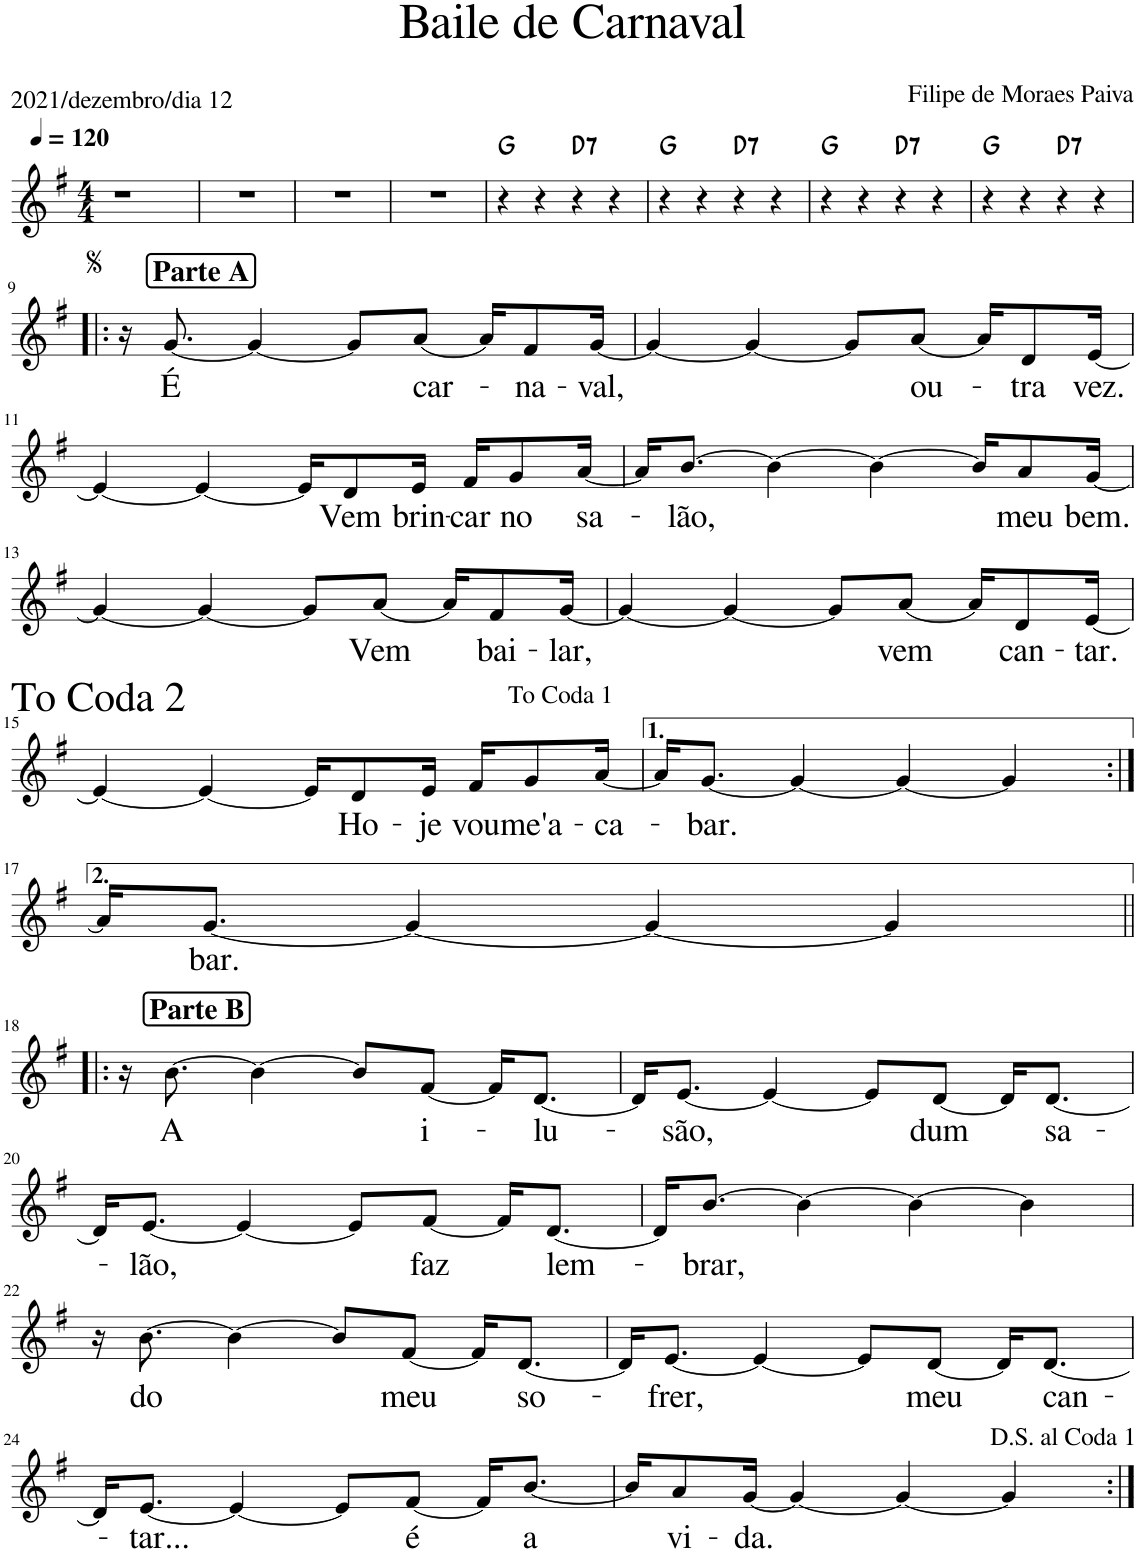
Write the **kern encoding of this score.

**kern	**text	**harte
*part1	*part1	*part1
*staff1	*staff1	*
*I"P A	*	*
*I'P A	*	*
*clefG2	*	*
*Trd1c2	*	*
*k[f#]	*	*
*M4/4	*	*
*MM120	*	*
=1	=1	=1
1r	.	.
=2	=2	=2
1r	.	.
=3	=3	=3
1r	.	.
=4	=4	=4
1r	.	.
=5	=5	=5
4r	.	G:maj
4r	.	.
!	!	!LO:H:kt=7
4r	.	D:7
4r	.	.
=6	=6	=6
4r	.	G:maj
4r	.	.
!	!	!LO:H:kt=7
4r	.	D:7
4r	.	.
=7	=7	=7
4r	.	G:maj
4r	.	.
!	!	!LO:H:kt=7
4r	.	D:7
4r	.	.
=8	=8	=8
4r	.	G:maj
4r	.	.
!	!	!LO:H:kt=7
4r	.	D:7
4r	.	.
!!LO:LB:g=z
!!LO:REH:place=s1:a:B:cj:fs=14:t=Parte A
=9!|:	=9!|:	=9!|:
16r	.	.
!	!LO:LY:b	!
[8.g/	É	.
4g/_	.	.
8g/L]	.	.
!	!LO:LY:b	!
[8a/J	car-	.
16a/KL]	.	.
!	!LO:LY:b	!
8f#/	-na-	.
!	!LO:LY:b	!
[16g/Jk	-val,	.
=10	=10	=10
4g/_	.	.
4g/_	.	.
8g/L]	.	.
!	!LO:LY:b	!
[8a/J	ou-	.
16a/KL]	.	.
!	!LO:LY:b	!
8d/	-tra	.
!	!LO:LY:b	!
[16e/Jk	vez.	.
!!LO:LB:g=z
=11	=11	=11
4e/_	.	.
4e/_	.	.
16e/KL]	.	.
!	!LO:LY:b	!
8d/	Vem	.
!	!LO:LY:b	!
16e/Jk	brin-	.
!	!LO:LY:b	!
16f#/KL	-car	.
!	!LO:LY:b	!
8g/	no	.
!	!LO:LY:b	!
[16a/Jk	sa-	.
=12	=12	=12
16a/KL]	.	.
!	!LO:LY:b	!
[8.b/J	-lão,	.
4b\_	.	.
4b\_	.	.
16b/KL]	.	.
!	!LO:LY:b	!
8a/	meu	.
!	!LO:LY:b	!
[16g/Jk	bem.	.
!!LO:LB:g=z
=13	=13	=13
4g/_	.	.
4g/_	.	.
8g/L]	.	.
!	!LO:LY:b	!
[8a/J	Vem	.
16a/KL]	.	.
!	!LO:LY:b	!
8f#/	bai-	.
!	!LO:LY:b	!
[16g/Jk	-lar,	.
=14	=14	=14
4g/_	.	.
4g/_	.	.
8g/L]	.	.
!	!LO:LY:b	!
[8a/J	vem	.
16a/KL]	.	.
!	!LO:LY:b	!
8d/	can-	.
!	!LO:LY:b	!
[16e/Jk	-tar.	.
!!LO:LB:g=z
=15	=15	=15
4e/_	.	.
4e/_	.	.
16e/KL]	.	.
!	!LO:LY:b	!
8d/	Ho-	.
!	!LO:LY:b	!
16e/Jk	-je	.
!	!LO:LY:b	!
16f#/KL	vou	.
!	!LO:LY:b	!
8g/	me'a-	.
!	!LO:LY:b	!
[16a/Jk	-ca-	.
!LO:TX:a:t=To Coda 1	!	!
=16	=16	=16
16a/KL]	.	.
!	!LO:LY:b	!
[8.g/J	-bar.	.
4g/_	.	.
4g/_	.	.
4g/]	.	.
!!LO:LB:g=z
=17:|!	=17:|!	=17:|!
[qa	.	.
16a/KL]	.	.
!	!LO:LY:b	!
[8.g/J	bar.	.
4g/_	.	.
4g/_	.	.
4g/]	.	.
!!LO:LB:g=z
!!LO:REH:place=s1:a:B:cj:fs=14:t=Parte B
=18!|:	=18!|:	=18!|:
16r	.	.
!	!LO:LY:b	!
[8.b\	A	.
4b\_	.	.
8b/L]	.	.
!	!LO:LY:b	!
[8f#/J	i-	.
16f#/KL]	.	.
!	!LO:LY:b	!
[8.d/J	-lu-	.
=19	=19	=19
16d/KL]	.	.
!	!LO:LY:b	!
[8.e/J	-são,	.
4e/_	.	.
8e/L]	.	.
!	!LO:LY:b	!
[8d/J	dum	.
16d/KL]	.	.
!	!LO:LY:b	!
[8.d/J	sa-	.
!!LO:LB:g=z
=20	=20	=20
16d/KL]	.	.
!	!LO:LY:b	!
[8.e/J	-lão,	.
4e/_	.	.
8e/L]	.	.
!	!LO:LY:b	!
[8f#/J	faz	.
16f#/KL]	.	.
!	!LO:LY:b	!
[8.d/J	lem-	.
=21	=21	=21
16d/KL]	.	.
!	!LO:LY:b	!
[8.b/J	-brar,	.
4b\_	.	.
4b\_	.	.
4b\]	.	.
!!LO:LB:g=z
=22	=22	=22
16r	.	.
!	!LO:LY:b	!
[8.b\	do	.
4b\_	.	.
8b/L]	.	.
!	!LO:LY:b	!
[8f#/J	meu	.
16f#/KL]	.	.
!	!LO:LY:b	!
[8.d/J	so-	.
=23	=23	=23
16d/KL]	.	.
!	!LO:LY:b	!
[8.e/J	-frer,	.
4e/_	.	.
8e/L]	.	.
!	!LO:LY:b	!
[8d/J	meu	.
16d/KL]	.	.
!	!LO:LY:b	!
[8.d/J	can-	.
!!LO:LB:g=z
=24	=24	=24
16d/KL]	.	.
!	!LO:LY:b	!
[8.e/J	-tar...	.
4e/_	.	.
8e/L]	.	.
!	!LO:LY:b	!
[8f#/J	é	.
16f#/KL]	.	.
!	!LO:LY:b	!
[8.b/J	a	.
=25	=25	=25
16b/KL]	.	.
!	!LO:LY:b	!
8a/	vi-	.
!	!LO:LY:b	!
[16g/Jk	-da.	.
4g/_	.	.
4g/_	.	.
4g/]	.	.
!LO:TX:a:t=D.S. al Coda 1	!	!
=:|!	=:|!	=:|!
*-	*-	*-
